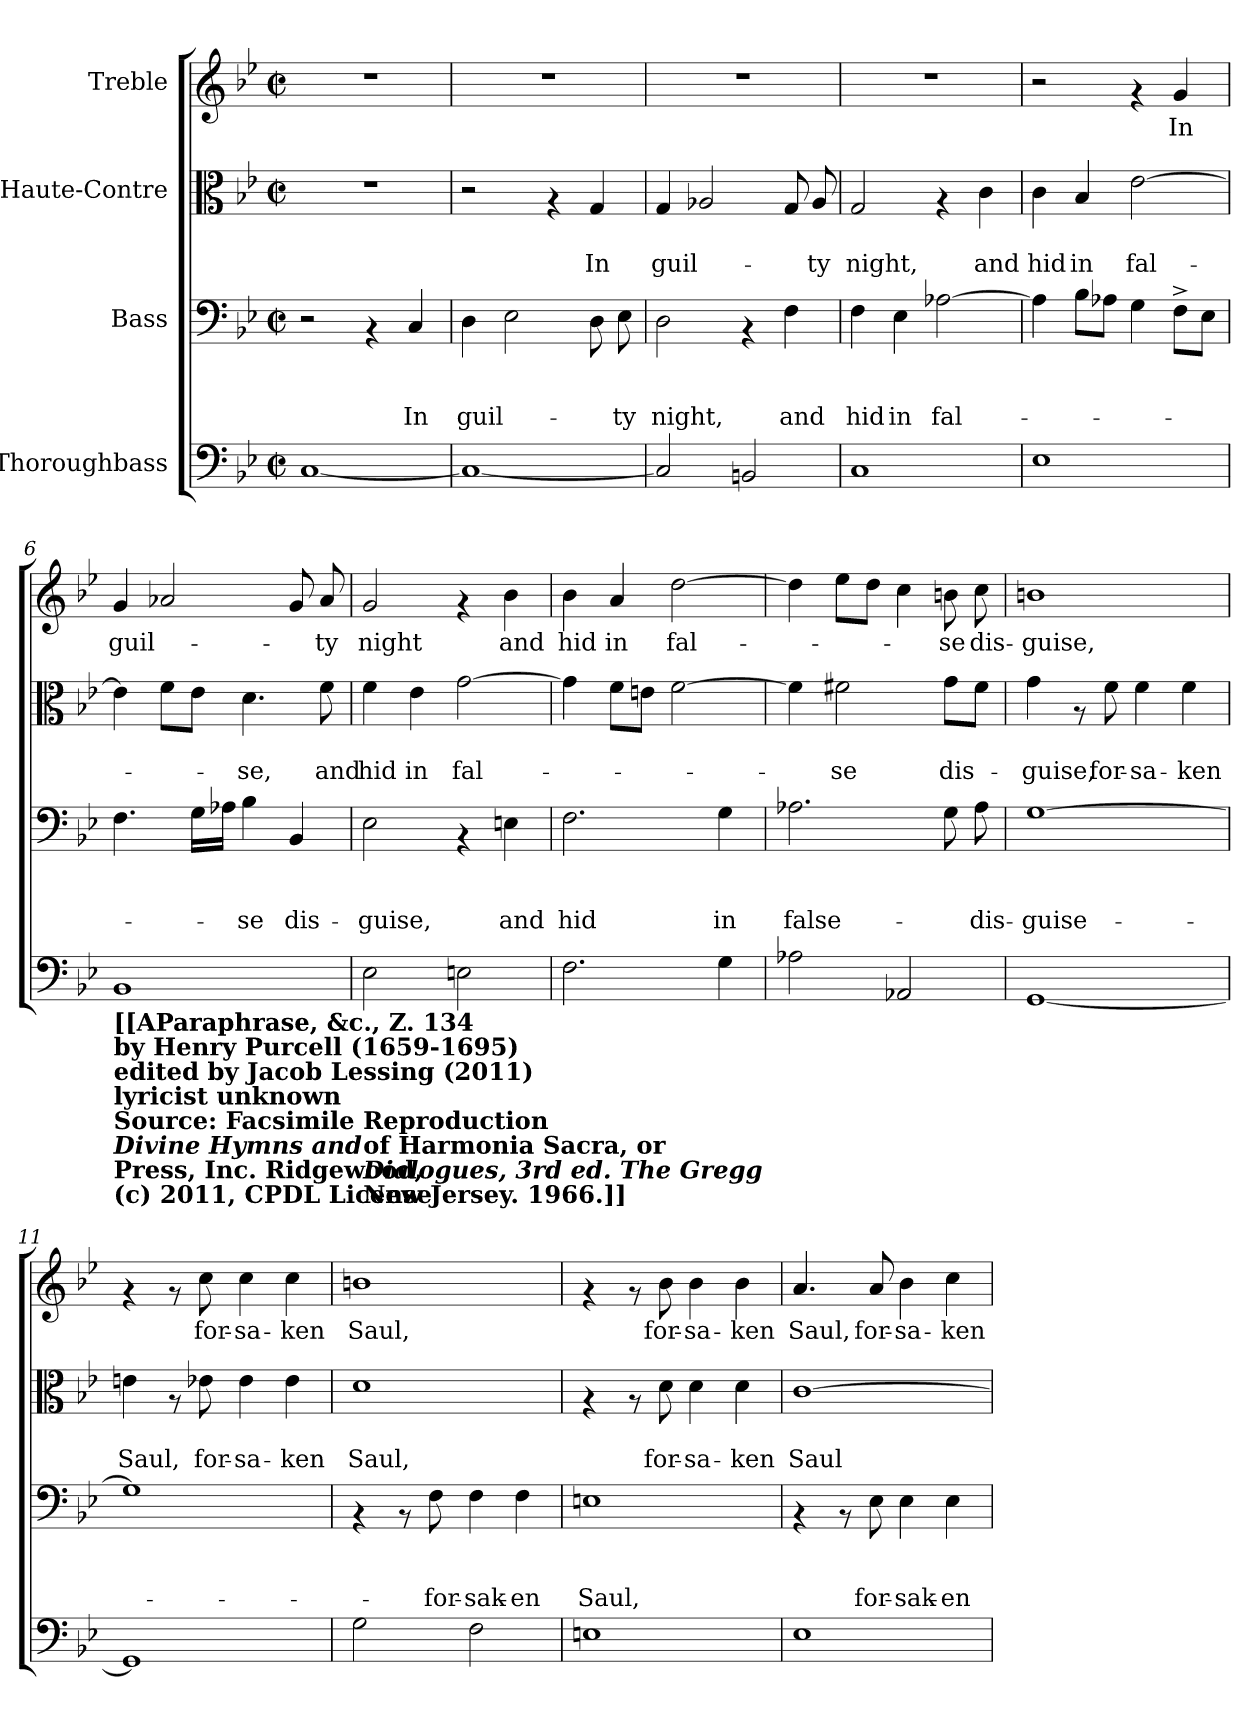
**kern	**kern	**text	**text	**text	**kern	**text	**text	**kern	**text
*part4	*part3	*part3	*part3	*part3	*part2	*part2	*part2	*part1	*part1
*staff4	*staff3	*staff3	*staff3	*staff3	*staff2	*staff2	*staff2	*staff1	*staff1
*I"Thoroughbass	*I"Bass	*	*	*	*I"Haute-Contre	*	*	*I"Treble	*
*clefF4	*clefF4	*	*	*	*clefC3	*	*	*clefG2	*
*k[b-e-]	*k[b-e-]	*	*	*	*k[b-e-]	*	*	*k[b-e-]	*
*B-:	*B-:	*	*	*	*B-:	*	*	*B-:	*
*M2/2	*M2/2	*	*	*	*M2/2	*	*	*M2/2	*
*met(c|)	*met(c|)	*	*	*	*met(c|)	*	*	*met(c|)	*
=1	=1	=1	=1	=1	=1	=1	=1	=1	=1
[<1C	2r	.	.	.	1r	.	.	1r	.
.	4rAA	.	.	.	.	.	.	.	.
!	!	!	!	!LO:LY:b	!	!	!	!	!
.	4C/	.	.	In	.	.	.	.	.
=2	=2	=2	=2	=2	=2	=2	=2	=2	=2
!	!	!	!	!LO:LY:b	!	!	!	!	!
1C_	4D\	.	.	guil-	2r	.	.	1r	.
.	2E-\	.	.	.	.	.	.	.	.
.	.	.	.	.	4rG	.	.	.	.
!	!	!	!	!	!	!	!LO:LY:b	!	!
.	8D\	.	.	.	4G/	.	In	.	.
!	!	!	!	!LO:LY:b	!	!	!	!	!
.	8E-\	.	.	-ty	.	.	.	.	.
=3	=3	=3	=3	=3	=3	=3	=3	=3	=3
!	!	!	!	!LO:LY:b	!	!	!LO:LY:b	!	!
2C/]	2D\	.	.	night,	4G/	.	guil-	1r	.
.	.	.	.	.	2A-X/	.	.	.	.
2BBn/	4rAA	.	.	.	.	.	.	.	.
!	!	!	!	!LO:LY:b	!	!	!	!	!
.	4F\	.	.	and	8G/	.	.	.	.
!	!	!	!	!	!	!	!LO:LY:b	!	!
.	.	.	.	.	8A-/	.	-ty	.	.
=4	=4	=4	=4	=4	=4	=4	=4	=4	=4
!	!	!	!	!LO:LY:b	!	!	!LO:LY:b	!	!
1C	4F\	.	.	hid	2G/	.	night,	1r	.
!	!	!	!	!LO:LY:b	!	!	!	!	!
.	4E-\	.	.	in	.	.	.	.	.
!	!	!	!	!LO:LY:b	!	!	!	!	!
.	[<2A-X\	.	.	fal-	4rG	.	.	.	.
!	!	!	!	!	!	!	!LO:LY:b	!	!
.	.	.	.	.	4c\	.	and	.	.
!!LO:LB:g=z
=5	=5	=5	=5	=5	=5	=5	=5	=5	=5
!	!	!	!	!	!	!	!LO:LY:b	!	!
1E-	4A-\]	.	.	.	4c\	.	hid	2r	.
!	!	!	!	!	!	!	!LO:LY:b	!	!
.	8B-\L	.	.	.	4B-/	.	in	.	.
.	8A-X\J	.	.	.	.	.	.	.	.
!	!	!	!	!	!	!	!LO:LY:b	!	!
.	4G\	.	.	.	[>2e-\	.	fal-	4rf	.
!	!	!	!	!	!	!	!	!	!LO:LY:b
.	8F^>\L	.	.	.	.	.	.	4g/	In
.	8E-\J	.	.	.	.	.	.	.	.
=6	=6	=6	=6	=6	=6	=6	=6	=6	=6
!LO:TX:b:B:t=[[AParaphrase, &c., Z. 134	!	!	!	!	!	!	!	!	!
!LO:TX:b:B:t=by Henry Purcell (1659-1695)	!	!	!	!	!	!	!	!	!
!LO:TX:b:B:t=edited by Jacob Lessing (2011)	!	!	!	!	!	!	!	!	!
!LO:TX:b:B:t=lyricist unknown	!	!	!	!	!	!	!	!	!
!LO:TX:b:B:t=Source&colon; Facsimile Reproduction	!	!	!	!	!	!	!	!	!
!LO:TX:b:Bi:t=Divine Hymns and	!	!	!	!	!	!	!	!	!
!LO:TX:b:B:t=Press, Inc. Ridgewood,	!	!	!	!	!	!	!	!	!
!LO:TX:b:B:t=(c) 2011, CPDL License	!	!	!	!	!	!	!	!	!
!	!	!	!	!	!	!	!	!	!LO:LY:b
1BB-	4.F\	.	.	.	4e-\]	.	.	4g/	guil-
.	.	.	.	.	8f\L	.	.	2a-X/	.
.	16G\LL	.	.	.	8e-\J	.	.	.	.
.	16A-X\JJ	.	.	.	.	.	.	.	.
!	!	!	!	!LO:LY:b	!	!	!LO:LY:b	!	!
.	4B-\	.	.	-se	4.d\	.	-se,	.	.
!	!	!	!	!LO:LY:b	!	!	!	!	!
.	4BB-/	.	.	dis-	.	.	.	8g/	.
!	!	!	!	!	!	!	!LO:LY:b	!	!LO:LY:b
.	.	.	.	.	8f\	.	and	8a-/	-ty
=7	=7	=7	=7	=7	=7	=7	=7	=7	=7
!LO:TX:b:B:t=of Harmonia Sacra, or	!	!	!	!	!	!	!	!	!
!LO:TX:b:Bi:t=Dialogues, 3rd ed. The Gregg	!	!	!	!	!	!	!	!	!
!LO:TX:b:B:t=New Jersey. 1966.]]	!	!	!	!	!	!	!	!	!
!	!	!	!	!LO:LY:b	!	!	!LO:LY:b	!	!LO:LY:b
2E-\	2E-\	.	.	-guise,	4f\	.	hid	2g/	night
!	!	!	!	!	!	!	!LO:LY:b	!	!
.	.	.	.	.	4e-\	.	in	.	.
!	!	!	!	!	!	!	!LO:LY:b	!	!
2En\	4rAA	.	.	.	[>2g\	.	fal-	4rf	.
!	!	!	!	!LO:LY:b	!	!	!	!	!LO:LY:b
.	4En\	.	.	and	.	.	.	4b-\	and
=8	=8	=8	=8	=8	=8	=8	=8	=8	=8
!	!	!	!	!LO:LY:b	!	!	!	!	!LO:LY:b
2.F\	2.F\	.	.	hid	4g\]	.	.	4b-\	hid
!	!	!	!	!	!	!	!	!	!LO:LY:b
.	.	.	.	.	8f\L	.	.	4a/	in
.	.	.	.	.	8en\J	.	.	.	.
!	!	!	!	!	!	!	!	!	!LO:LY:b
.	.	.	.	.	[>2f\	.	.	[>2dd\	fal-
!	!	!	!	!LO:LY:b	!	!	!	!	!
4G\	4G\	.	.	in	.	.	.	.	.
!!LO:PB:g=z
=9	=9	=9	=9	=9	=9	=9	=9	=9	=9
!	!	!	!	!LO:LY:b	!	!	!	!	!
2A-X\	2.A-X\	.	.	false-	4f\]	.	.	4dd\]	.
!	!	!	!	!	!	!	!LO:LY:b	!	!
.	.	.	.	.	2f#X\	.	-se	8ee-\L	.
.	.	.	.	.	.	.	.	8dd\J	.
2AA-X/	.	.	.	.	.	.	.	4cc\	.
!	!	!	!	!	!	!	!LO:LY:b	!	!LO:LY:b
.	8G\	.	.	.	8g\L	.	dis-	8bn\	-se
!	!	!	!	!LO:LY:b	!	!	!	!	!LO:LY:b
.	8A-\	.	.	-dis-	8f#\J	.	.	8cc\	dis-
=10	=10	=10	=10	=10	=10	=10	=10	=10	=10
!	!	!	!	!LO:LY:b	!	!	!LO:LY:b	!	!LO:LY:b
[<1GG	[>1G	.	.	-guise-	4g\	.	-guise,	1bn	-guise,
.	.	.	.	.	8rG	.	.	.	.
!	!	!	!	!	!	!	!LO:LY:b	!	!
.	.	.	.	.	8f\	.	for-	.	.
!	!	!	!	!	!	!	!LO:LY:b	!	!
.	.	.	.	.	4f\	.	-sa-	.	.
!	!	!	!	!	!	!	!LO:LY:b	!	!
.	.	.	.	.	4f\	.	-ken	.	.
=11	=11	=11	=11	=11	=11	=11	=11	=11	=11
!	!	!	!	!	!	!	!LO:LY:b	!	!
1GG]	1G]	.	.	.	4en\	.	Saul,	4rf	.
.	.	.	.	.	8rG	.	.	8rf	.
!	!	!	!	!	!	!	!LO:LY:b	!	!LO:LY:b
.	.	.	.	.	8e-X\	.	for-	8cc\	for-
!	!	!	!	!	!	!	!LO:LY:b	!	!LO:LY:b
.	.	.	.	.	4e-\	.	-sa-	4cc\	-sa-
!	!	!	!	!	!	!	!LO:LY:b	!	!LO:LY:b
.	.	.	.	.	4e-\	.	-ken	4cc\	-ken
=12	=12	=12	=12	=12	=12	=12	=12	=12	=12
!	!	!	!	!	!	!	!LO:LY:b	!	!LO:LY:b
2G\	4rAA	.	.	.	1d	.	Saul,	1bn	Saul,
.	8rAA	.	.	.	.	.	.	.	.
!	!	!	!	!LO:LY:b	!	!	!	!	!
.	8F\	.	.	-for-	.	.	.	.	.
!	!	!	!	!LO:LY:b	!	!	!	!	!
2F\	4F\	.	.	-sak-	.	.	.	.	.
!	!	!	!	!LO:LY:b	!	!	!	!	!
.	4F\	.	.	-en	.	.	.	.	.
!!LO:LB:g=z
=13	=13	=13	=13	=13	=13	=13	=13	=13	=13
!	!	!	!	!LO:LY:b	!	!	!	!	!
1En	1En	.	.	Saul,	4rG	.	.	4rf	.
.	.	.	.	.	8rG	.	.	8rf	.
!	!	!	!	!	!	!	!LO:LY:b	!	!LO:LY:b
.	.	.	.	.	8d\	.	for-	8b-\	for-
!	!	!	!	!	!	!	!LO:LY:b	!	!LO:LY:b
.	.	.	.	.	4d\	.	-sa-	4b-\	-sa-
!	!	!	!	!	!	!	!LO:LY:b	!	!LO:LY:b
.	.	.	.	.	4d\	.	-ken	4b-\	-ken
=14	=14	=14	=14	=14	=14	=14	=14	=14	=14
!	!	!	!	!	!	!	!LO:LY:b	!	!LO:LY:b
1E-	4rAA	.	.	.	[>1c	.	Saul-	4.a/	Saul,
.	8rAA	.	.	.	.	.	.	.	.
!	!	!	!	!LO:LY:b	!	!	!	!	!LO:LY:b
.	8E-\	.	.	for-	.	.	.	8a/	for-
!	!	!	!	!LO:LY:b	!	!	!	!	!LO:LY:b
.	4E-\	.	.	-sak-	.	.	.	4b-\	-sa-
!	!	!	!	!LO:LY:b	!	!	!	!	!LO:LY:b
.	4E-\	.	.	-en	.	.	.	4cc\	-ken
=	=	=	=	=	=	=	=	=	=
*-	*-	*-	*-	*-	*-	*-	*-	*-	*-
